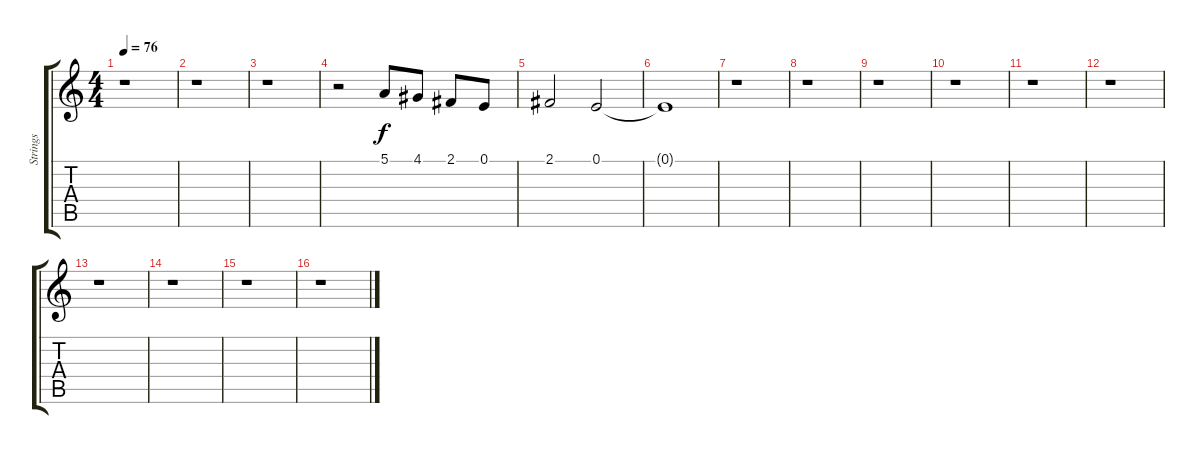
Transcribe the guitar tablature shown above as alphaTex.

\track ("Strings" "Strings") {instrument stringensemble2}
\staff {score tabs}
\tuning (E4 B3 G3 D3 A2 E2) {hide}
\ts (4 4)
\tempo 76
\clef g2
\ks c
r.1{dy f} |
r.1 |
r.1 |
r.2 5.1.8 4.1.8 2.1.8 0.1.8 |
2.1.2 0.1.2 |
0.1{t}.1 |
r.1 |
r.1 |
r.1 |
r.1 |
r.1 |
r.1 |
r.1 |
r.1 |
r.1 |
r.1
